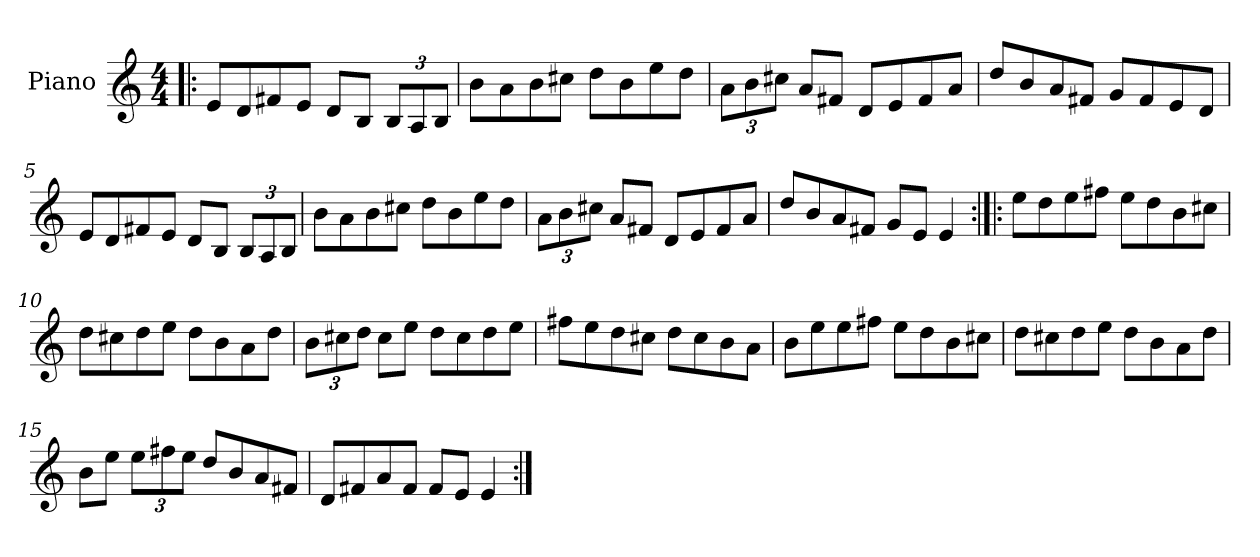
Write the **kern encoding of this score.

**kern
*part1
*staff1
*I"Piano
*I'Pno
*clefG2
*k[]
*M4/4
=1!|:
8e/L
8d/
8f#/
8e/J
8d/L
8B/J
12B/L
12A/
12B/J
=2
8b\L
8a\
8b\
8cc#\J
8dd\L
8b\
8ee\
8dd\J
=3
12a\L
12b\
12cc#\J
8a/L
8f#/J
8d/L
8e/
8f#/
8a/J
=4
8dd/L
8b/
8a/
8f#/J
8g/L
8f#/
8e/
8d/J
=5
8e/L
8d/
8f#/
8e/J
8d/L
8B/J
12B/L
12A/
12B/J
=6
8b\L
8a\
8b\
8cc#\J
8dd\L
8b\
8ee\
8dd\J
=7
12a\L
12b\
12cc#\J
8a/L
8f#/J
8d/L
8e/
8f#/
8a/J
=8
8dd/L
8b/
8a/
8f#/J
8g/L
8e/J
4e/
=9:|!|:
8ee\L
8dd\
8ee\
8ff#\J
8ee\L
8dd\
8b\
8cc#\J
=10
8dd\L
8cc#\
8dd\
8ee\J
8dd\L
8b\
8a\
8dd\J
=11
12b\L
12cc#\
12dd\J
8cc#\L
8ee\J
8dd\L
8cc#\
8dd\
8ee\J
=12
8ff#\L
8ee\
8dd\
8cc#\J
8dd\L
8cc#\
8b\
8a\J
=13
8b\L
8ee\
8ee\
8ff#\J
8ee\L
8dd\
8b\
8cc#\J
=14
8dd\L
8cc#\
8dd\
8ee\J
8dd\L
8b\
8a\
8dd\J
=15
8b\L
8ee\J
12ee\L
12ff#\
12ee\J
8dd/L
8b/
8a/
8f#/J
=16
8d/L
8f#/
8a/
8f#/J
8f#/L
8e/J
4e/
=:|!
*-
